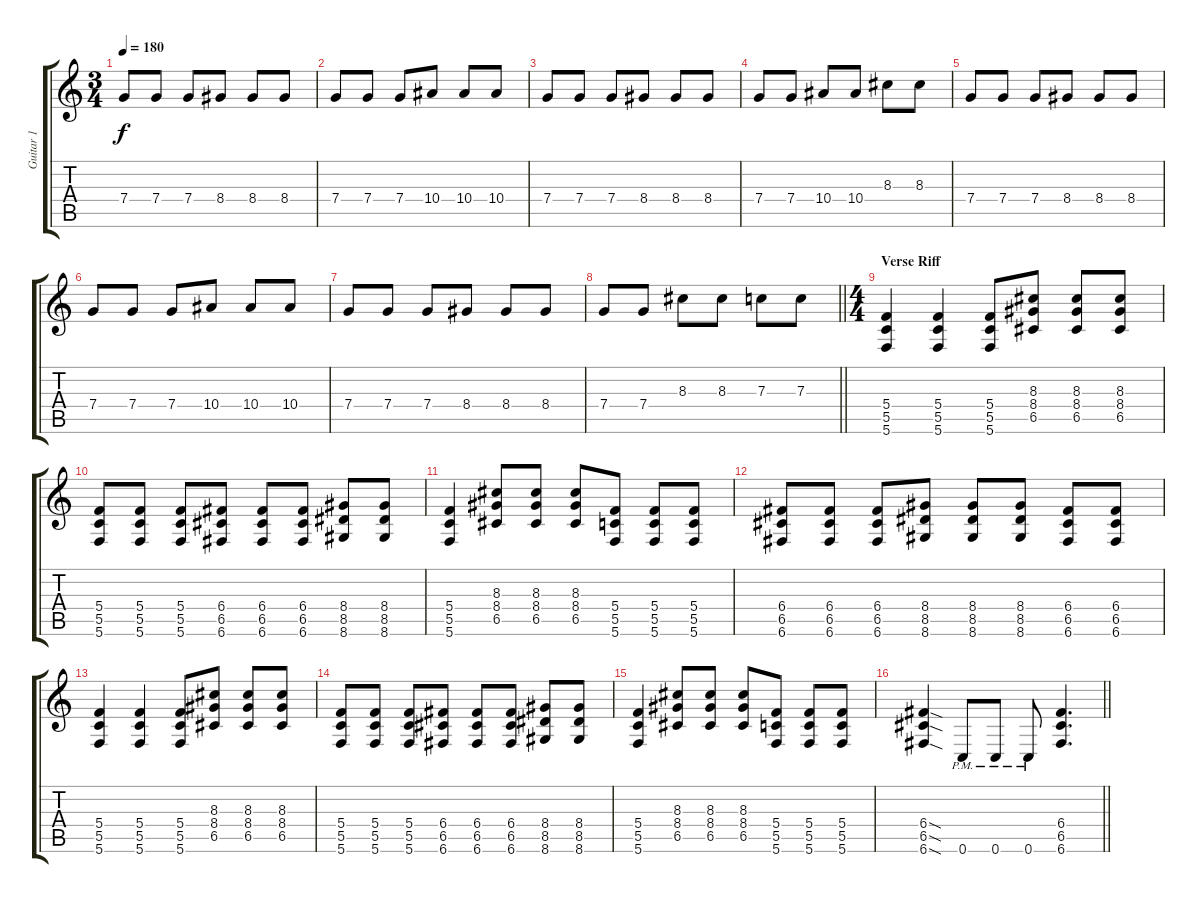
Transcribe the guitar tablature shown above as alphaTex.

\track ("Guitar 1" "Guitar 1") {instrument distortionguitar}
\staff {score tabs}
\tuning (D4 A3 F3 C3 G2 C2) {hide}
\ts (3 4)
\tempo 180
\clef g2
\ks c
7.4.8{dy f} 7.4.8 7.4.8 8.4.8 8.4.8 8.4.8 |
7.4.8 7.4.8 7.4.8 10.4.8 10.4.8 10.4.8 |
7.4.8 7.4.8 7.4.8 8.4.8 8.4.8 8.4.8 |
7.4.8 7.4.8 10.4.8 10.4.8 8.3.8 8.3.8 |
7.4.8 7.4.8 7.4.8 8.4.8 8.4.8 8.4.8 |
7.4.8 7.4.8 7.4.8 10.4.8 10.4.8 10.4.8 |
7.4.8 7.4.8 7.4.8 8.4.8 8.4.8 8.4.8 |
\barLineRight lightlight
7.4.8 7.4.8 8.3.8 8.3.8 7.3.8 7.3.8 |
\ts (4 4)
\section ("" "Verse Riff")
(5.4 5.5 5.6).4 (5.4 5.5 5.6).4 (5.4 5.5 5.6).8 (8.3 8.4 6.5).8 (8.3 8.4 6.5).8 (8.3 8.4 6.5).8 |
(5.4 5.5 5.6).8 (5.4 5.5 5.6).8 (5.4 5.5 5.6).8 (6.4 6.5 6.6).8 (6.4 6.5 6.6).8 (6.4 6.5 6.6).8 (8.4 8.5 8.6).8 (8.4 8.5 8.6).8 |
(5.4 5.5 5.6).4 (8.3 8.4 6.5).8 (8.3 8.4 6.5).8 (8.3 8.4 6.5).8 (5.4 5.5 5.6).8 (5.4 5.5 5.6).8 (5.4 5.5 5.6).8 |
(6.4 6.5 6.6).8 (6.4 6.5 6.6).8 (6.4 6.5 6.6).8 (8.4 8.5 8.6).8 (8.4 8.5 8.6).8 (8.4 8.5 8.6).8 (6.4 6.5 6.6).8 (6.4 6.5 6.6).8 |
(5.4 5.5 5.6).4 (5.4 5.5 5.6).4 (5.4 5.5 5.6).8 (8.3 8.4 6.5).8 (8.3 8.4 6.5).8 (8.3 8.4 6.5).8 |
(5.4 5.5 5.6).8 (5.4 5.5 5.6).8 (5.4 5.5 5.6).8 (6.4 6.5 6.6).8 (6.4 6.5 6.6).8 (6.4 6.5 6.6).8 (8.4 8.5 8.6).8 (8.4 8.5 8.6).8 |
(5.4 5.5 5.6).4 (8.3 8.4 6.5).8 (8.3 8.4 6.5).8 (8.3 8.4 6.5).8 (5.4 5.5 5.6).8 (5.4 5.5 5.6).8 (5.4 5.5 5.6).8 |
\barLineRight lightlight
(6.4{sod} 6.5{sod} 6.6{sod}).4 0.6{pm}.8 0.6{pm}.8 0.6{pm}.8 (6.4 6.5 6.6).4{d}
